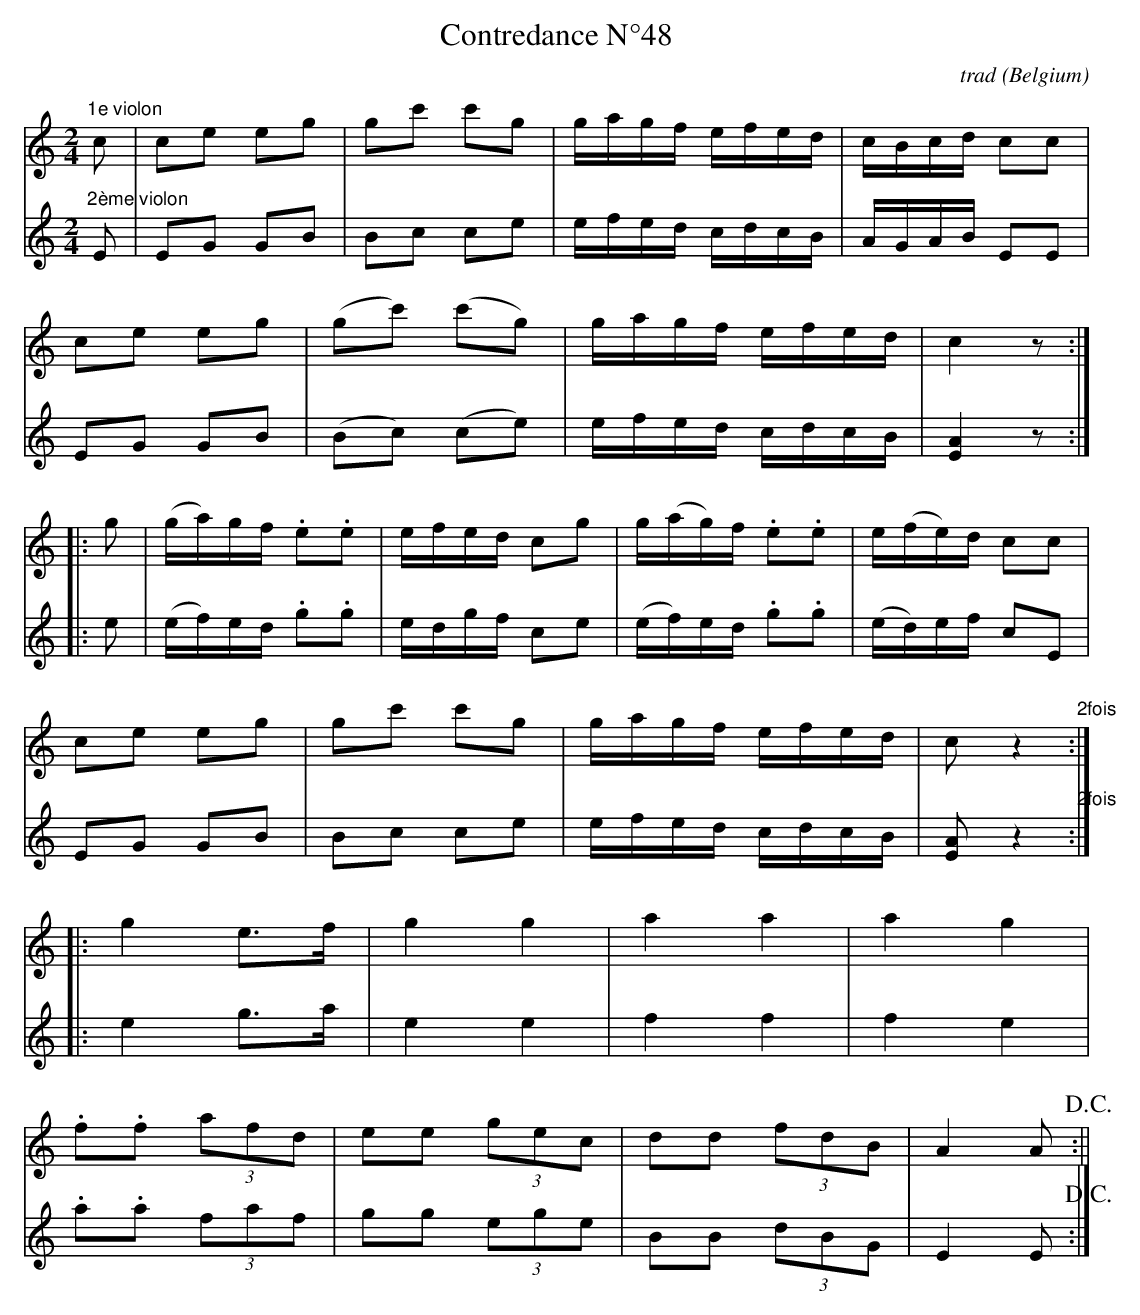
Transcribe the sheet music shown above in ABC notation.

X:1
T:Contredance N°48
C:trad
O:Belgium
M:2/4
L:1/16
K:Cmaj
[V:1]"1e violon"
c2|c2e2 e2g2|g2c'2 c'2g2|gagf efed|cBcd c2c2|
c2e2 e2g2|(g2c'2) (c'2g2)|gagf efed|c4 z2:|
|:g2|(ga)gf .e2.e2|efed c2g2|g(ag)f .e2.e2|e(fe)d c2c2|
c2e2 e2g2|g2c'2 c'2g2|gagf efed|c2 z4"2fois":|
|:g4 e2>f2|g4 g4|a4 a4|a4 g4|
.f2.f2 (3a2f2d2|e2e2 (3g2e2c2|d2d2 (3f2d2B2|A4 A2!D.C.!:||
[V:2]"2ème violon"
E2|E2G2 G2B2|B2c2 c2e2|efed cdcB|AGAB E2E2|
E2G2 G2B2|(B2c2) (c2e2)|efed cdcB|[EA]4 z2:|
|:e2|(ef)ed .g2.g2|edgf c2e2|(ef)ed .g2.g2|(ed)ef c2E2|
E2G2 G2B2|B2c2 c2e2|efed cdcB|[EA]2 z4"2fois":|
|:e4 g2>a2|e4 e4|f4 f4|f4 e4|
.a2.a2 (3f2a2f2|g2g2 (3e2g2e2|B2B2 (3d2B2G2|E4 E2 !D.C.!:|]
